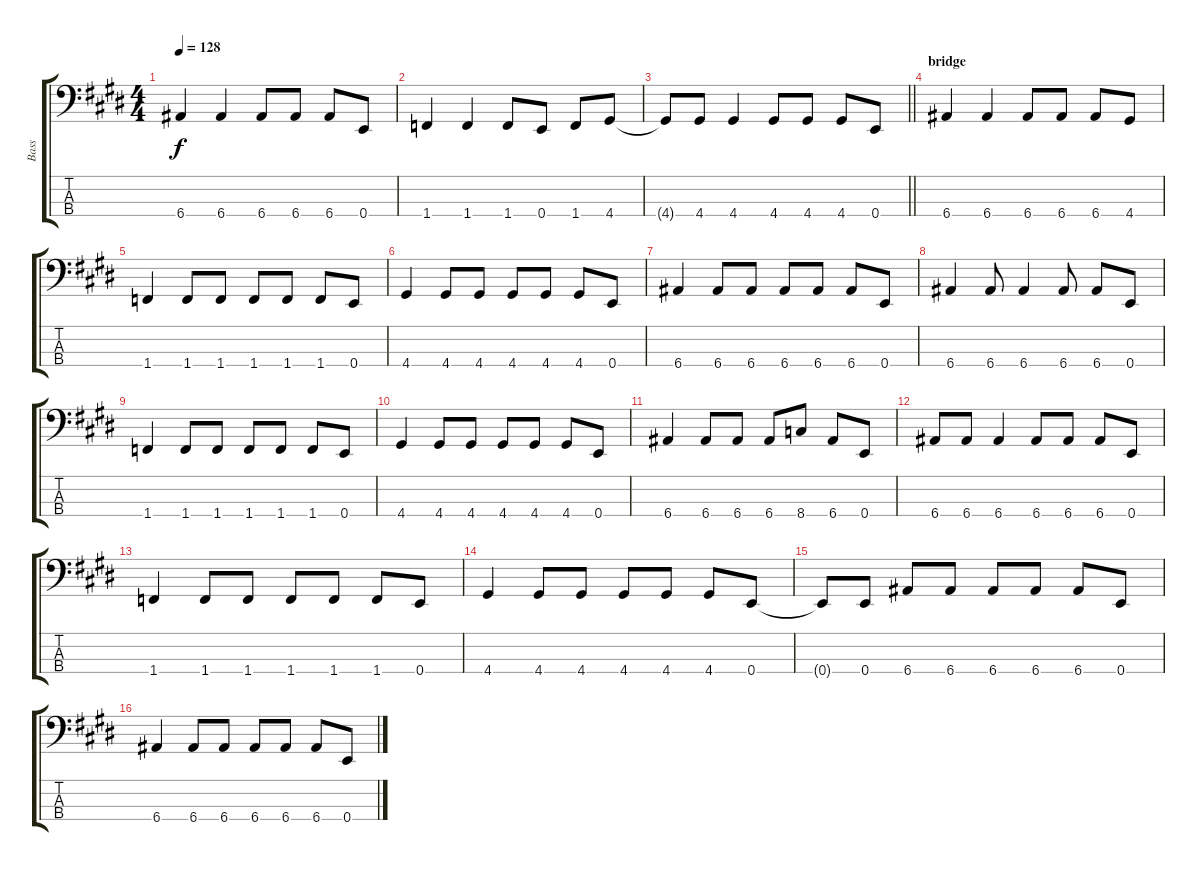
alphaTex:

\track ("Bass" "Bass") {instrument electricbasspick}
\staff {score tabs}
\tuning (G2 D2 A1 E1) {hide}
\ts (4 4)
\tempo 128
\clef f4
\ks e
6.4.4{dy f} 6.4.4 6.4.8 6.4.8 6.4.8 0.4.8 |
1.4.4 1.4.4 1.4.8 0.4.8 1.4.8 4.4.8 |
\barLineRight lightlight
4.4{t}.8 4.4.8 4.4.4 4.4.8 4.4.8 4.4.8 0.4.8 |
\section ("" "bridge")
6.4.4 6.4.4 6.4.8 6.4.8 6.4.8 4.4.8 |
1.4.4 1.4.8 1.4.8 1.4.8 1.4.8 1.4.8 0.4.8 |
4.4.4 4.4.8 4.4.8 4.4.8 4.4.8 4.4.8 0.4.8 |
6.4.4 6.4.8 6.4.8 6.4.8 6.4.8 6.4.8 0.4.8 |
6.4.4 6.4.8 6.4.4 6.4.8 6.4.8 0.4.8 |
1.4.4 1.4.8 1.4.8 1.4.8 1.4.8 1.4.8 0.4.8 |
4.4.4 4.4.8 4.4.8 4.4.8 4.4.8 4.4.8 0.4.8 |
6.4.4 6.4.8 6.4.8 6.4.8 8.4.8 6.4.8 0.4.8 |
6.4.8 6.4.8 6.4.4 6.4.8 6.4.8 6.4.8 0.4.8 |
1.4.4 1.4.8 1.4.8 1.4.8 1.4.8 1.4.8 0.4.8 |
4.4.4 4.4.8 4.4.8 4.4.8 4.4.8 4.4.8 0.4.8 |
0.4{t}.8 0.4.8 6.4.8 6.4.8 6.4.8 6.4.8 6.4.8 0.4.8 |
6.4.4 6.4.8 6.4.8 6.4.8 6.4.8 6.4.8 0.4.8
